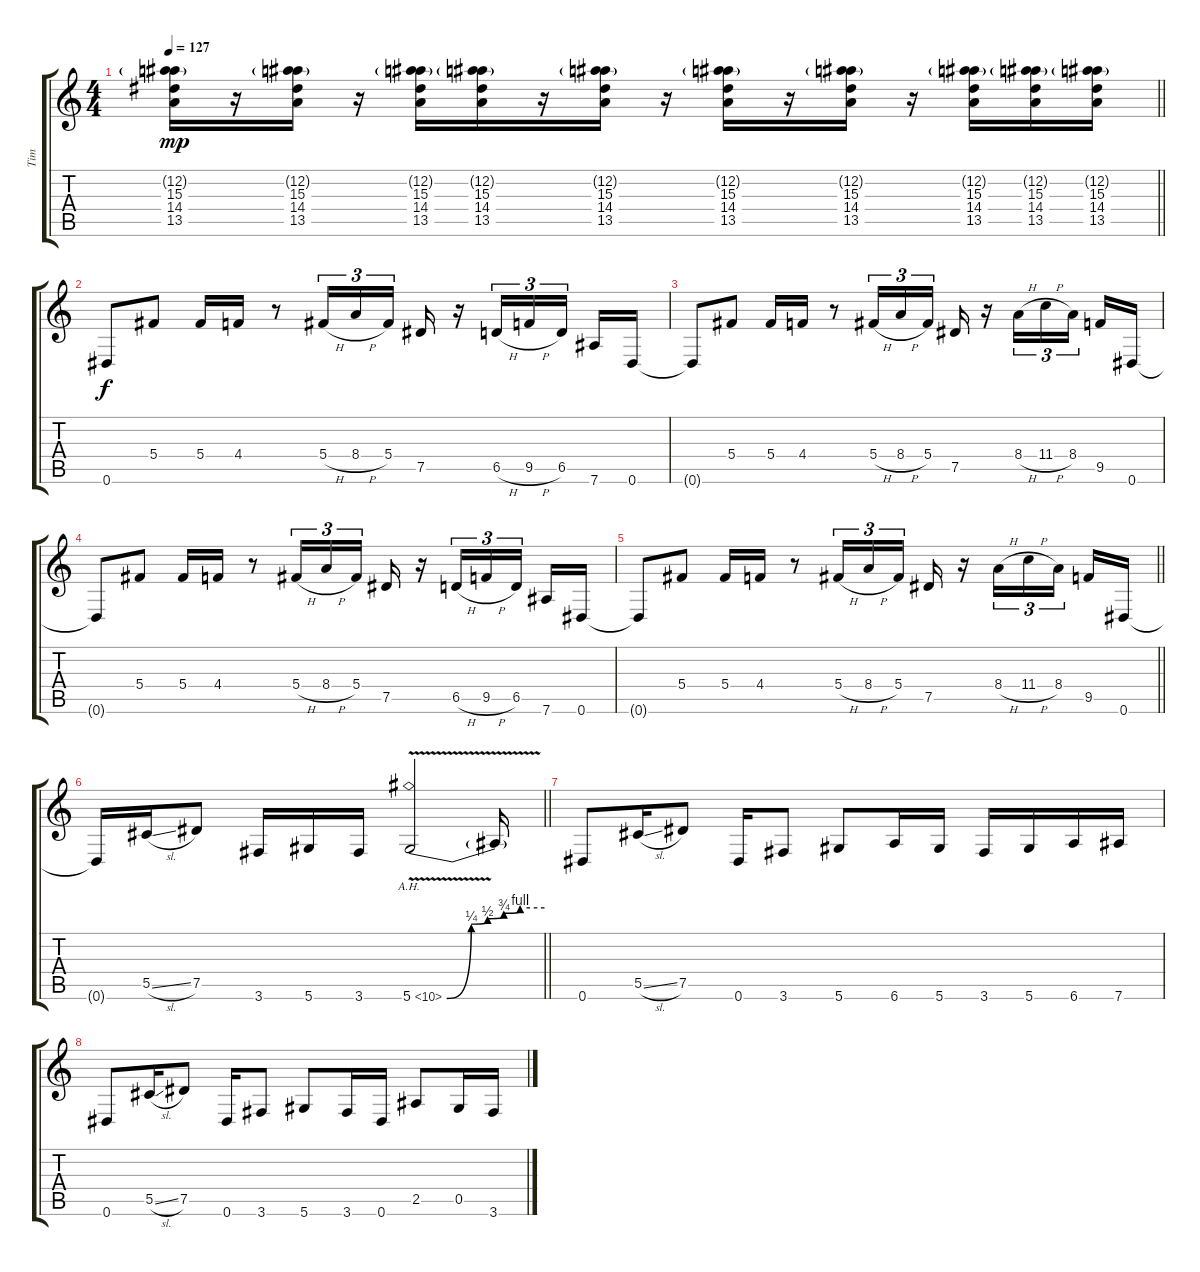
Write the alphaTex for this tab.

\track ("Tim" "Tim") {instrument overdrivenguitar}
\staff {score tabs}
\tuning (Eb4 Bb3 Gb3 Db3 Ab2 Eb2) {hide}
\ts (4 4)
\tempo 127
\clef g2
\barLineRight lightlight
\ks c
(12.2{g} 15.3 14.4 13.5).16{dy mp} r.16 (12.2{g} 15.3 14.4 13.5).16 r.16 (12.2{g} 15.3 14.4 13.5).16 (12.2{g} 15.3 14.4 13.5).16 r.16 (12.2{g} 15.3 14.4 13.5).16 r.16 (12.2{g} 15.3 14.4 13.5).16 r.16 (12.2{g} 15.3 14.4 13.5).16 r.16 (12.2{g} 15.3 14.4 13.5).16 (12.2{g} 15.3 14.4 13.5).16 (12.2{g} 15.3 14.4 13.5).16 |
0.6.8{dy f} 5.4.8 5.4.16 4.4.16 r.8 5.4{h}.16{tu (3 2)} 8.4{h}.16{tu (3 2)} 5.4.16{tu (3 2) beam splitsecondary} 7.5.16 r.16 6.5{h}.16{tu (3 2)} 9.5{h}.16{tu (3 2)} 6.5.16{tu (3 2) beam splitsecondary} 7.6.16 0.6.16 |
0.6{t}.8 5.4.8 5.4.16 4.4.16 r.8 5.4{h}.16{tu (3 2)} 8.4{h}.16{tu (3 2)} 5.4.16{tu (3 2) beam splitsecondary} 7.5.16 r.16 8.4{h}.16{tu (3 2)} 11.4{h}.16{tu (3 2)} 8.4.16{tu (3 2) beam splitsecondary} 9.5.16 0.6.16 |
0.6{t}.8 5.4.8 5.4.16 4.4.16 r.8 5.4{h}.16{tu (3 2)} 8.4{h}.16{tu (3 2)} 5.4.16{tu (3 2) beam splitsecondary} 7.5.16 r.16 6.5{h}.16{tu (3 2)} 9.5{h}.16{tu (3 2)} 6.5.16{tu (3 2) beam splitsecondary} 7.6.16 0.6.16 |
\barLineRight lightlight
0.6{t}.8 5.4.8 5.4.16 4.4.16 r.8 5.4{h}.16{tu (3 2)} 8.4{h}.16{tu (3 2)} 5.4.16{tu (3 2) beam splitsecondary} 7.5.16 r.16 8.4{h}.16{tu (3 2)} 11.4{h}.16{tu (3 2)} 8.4.16{tu (3 2) beam splitsecondary} 9.5.16 0.6.16 |
\barLineRight lightlight
0.6{t}.16 5.5{sl}.16 7.5.8 3.6.16 5.6.16 3.6.16 5.6{be (custom 0 0 15 1 25 2 35 3 45 4 60 4) ah 5 v}.2 5.6{t}.16 |
0.6.8 5.5{sl}.16 7.5.8 0.6.16 3.6.8 5.6.8 6.6.16 5.6.16 3.6.16 5.6.16 6.6.16 7.6.16 |
0.6.8 5.5{sl}.16 7.5.8 0.6.16 3.6.8 5.6.8 3.6.16 0.6.16 2.5.8 0.5.16 3.6.16
